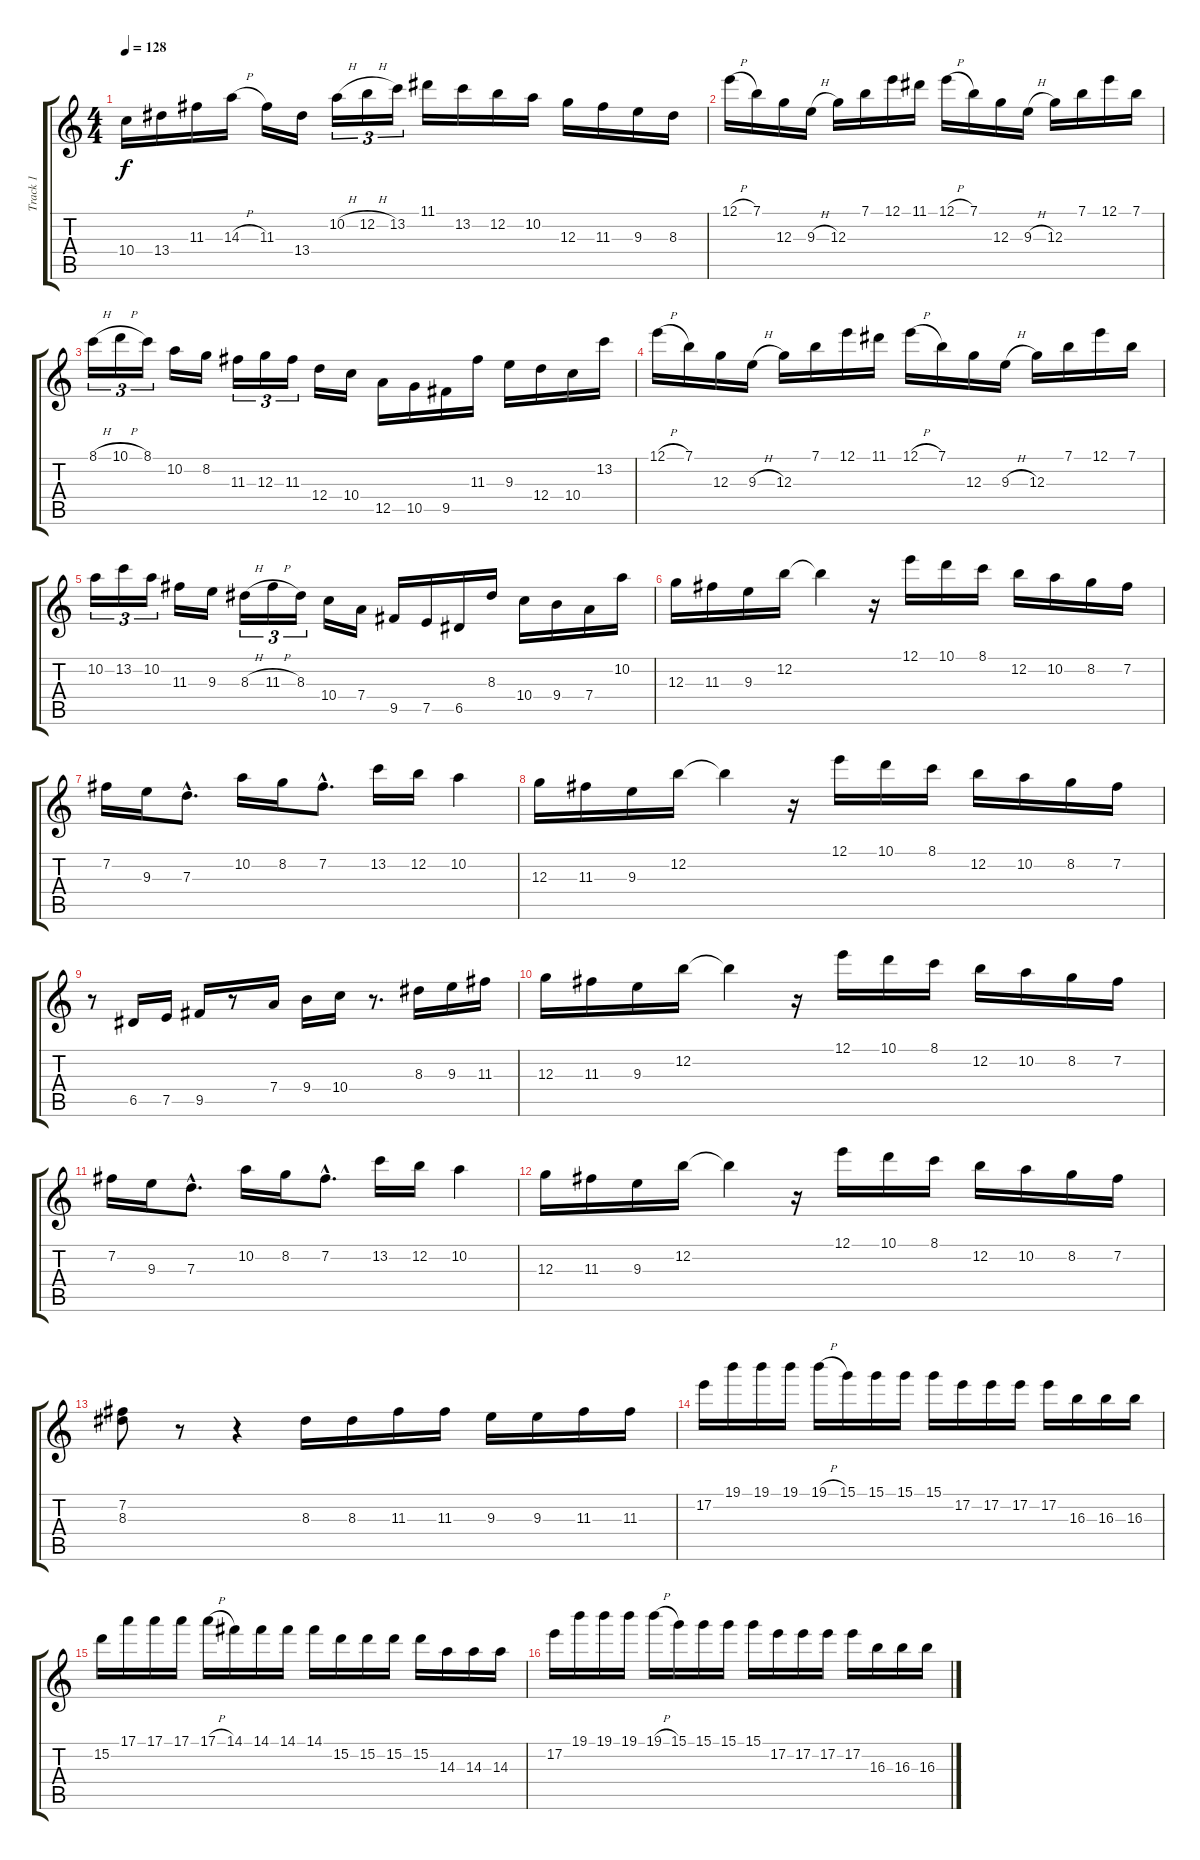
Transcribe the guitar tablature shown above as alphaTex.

\track ("Track 1" "Track 1") {instrument overdrivenguitar}
\staff {score tabs}
\tuning (E4 B3 G3 D3 A2 E2) {hide}
\ts (4 4)
\tempo 128
\clef g2
\ks c
10.4.16{dy f} 13.4.16 11.3.16 14.3{h}.16 11.3.16 13.4.16 10.2{h}.16{tu (3 2)} 12.2{h}.16{tu (3 2)} 13.2.16{tu (3 2)} 11.1.16 13.2.16 12.2.16 10.2.16 12.3.16 11.3.16 9.3.16 8.3.16 |
12.1{h}.16 7.1.16 12.3.16 9.3{h}.16 12.3.16 7.1.16 12.1.16 11.1.16 12.1{h}.16 7.1.16 12.3.16 9.3{h}.16 12.3.16 7.1.16 12.1.16 7.1.16 |
8.1{h}.16{tu (3 2)} 10.1{h}.16{tu (3 2)} 8.1.16{tu (3 2)} 10.2.16 8.2.16 11.3.16{tu (3 2)} 12.3.16{tu (3 2)} 11.3.16{tu (3 2)} 12.4.16 10.4.16 12.5.16 10.5.16 9.5.16 11.3.16 9.3.16 12.4.16 10.4.16 13.2.16 |
12.1{h}.16 7.1.16 12.3.16 9.3{h}.16 12.3.16 7.1.16 12.1.16 11.1.16 12.1{h}.16 7.1.16 12.3.16 9.3{h}.16 12.3.16 7.1.16 12.1.16 7.1.16 |
10.2.16{tu (3 2)} 13.2.16{tu (3 2)} 10.2.16{tu (3 2)} 11.3.16 9.3.16 8.3{h}.16{tu (3 2)} 11.3{h}.16{tu (3 2)} 8.3.16{tu (3 2)} 10.4.16 7.4.16 9.5.16 7.5.16 6.5.16 8.3.16 10.4.16 9.4.16 7.4.16 10.2.16 |
12.3.16 11.3.16 9.3.16 12.2.16 12.2{t}.4 r.16 12.1.16 10.1.16 8.1.16 12.2.16 10.2.16 8.2.16 7.2.16 |
7.2.16 9.3.16 7.3{hac}.8{d} 10.2.16 8.2.16 7.2{hac}.8{d} 13.2.16 12.2.16 10.2.4 |
12.3.16 11.3.16 9.3.16 12.2.16 12.2{t}.4 r.16 12.1.16 10.1.16 8.1.16 12.2.16 10.2.16 8.2.16 7.2.16 |
r.8 6.5.16 7.5.16 9.5.16 r.8 7.4.16 9.4.16 10.4.16 r.8{d} 8.3.16 9.3.16 11.3.16 |
12.3.16 11.3.16 9.3.16 12.2.16 12.2{t}.4 r.16 12.1.16 10.1.16 8.1.16 12.2.16 10.2.16 8.2.16 7.2.16 |
7.2.16 9.3.16 7.3{hac}.8{d} 10.2.16 8.2.16 7.2{hac}.8{d} 13.2.16 12.2.16 10.2.4 |
12.3.16 11.3.16 9.3.16 12.2.16 12.2{t}.4 r.16 12.1.16 10.1.16 8.1.16 12.2.16 10.2.16 8.2.16 7.2.16 |
(7.2 8.3).8 r.8 r.4 8.3.16 8.3.16 11.3.16 11.3.16 9.3.16 9.3.16 11.3.16 11.3.16 |
17.2.16 19.1.16 19.1.16 19.1.16 19.1{h}.16 15.1.16 15.1.16 15.1.16 15.1.16 17.2.16 17.2.16 17.2.16 17.2.16 16.3.16 16.3.16 16.3.16 |
15.2.16 17.1.16 17.1.16 17.1.16 17.1{h}.16 14.1.16 14.1.16 14.1.16 14.1.16 15.2.16 15.2.16 15.2.16 15.2.16 14.3.16 14.3.16 14.3.16 |
17.2.16 19.1.16 19.1.16 19.1.16 19.1{h}.16 15.1.16 15.1.16 15.1.16 15.1.16 17.2.16 17.2.16 17.2.16 17.2.16 16.3.16 16.3.16 16.3.16
